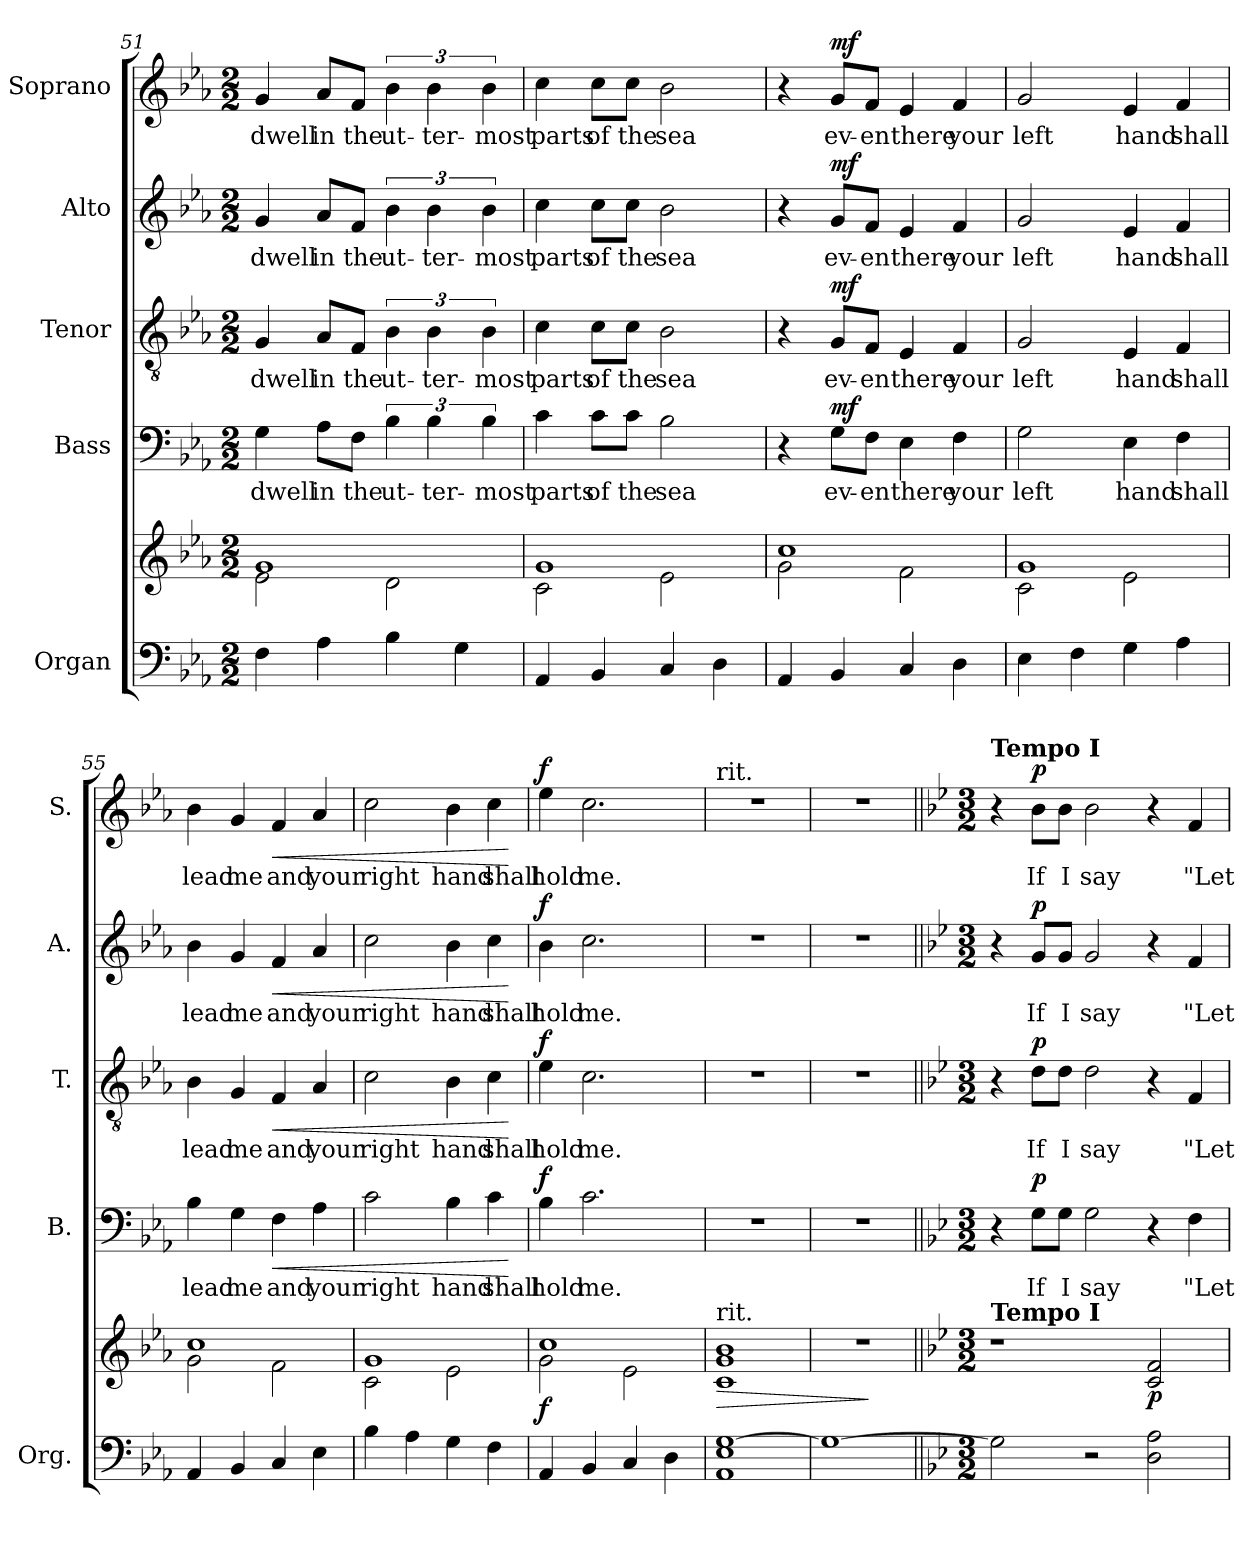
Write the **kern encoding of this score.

**kern	**kern	**dynam	**kern	**text	**dynam	**kern	**text	**dynam	**kern	**text	**dynam	**kern	**text	**dynam
*part5	*part5	*part5	*part4	*part4	*part4	*part3	*part3	*part3	*part2	*part2	*part2	*part1	*part1	*part1
*staff6	*staff5	*staff5/6	*staff4	*staff4	*staff4	*staff3	*staff3	*staff3	*staff2	*staff2	*staff2	*staff1	*staff1	*staff1
*I"Organ	*	*	*I"Bass	*	*	*I"Tenor	*	*	*I"Alto	*	*	*I"Soprano	*	*
*I'Org.	*	*	*I'B.	*	*	*I'T.	*	*	*I'A.	*	*	*I'S.	*	*
*clefF4	*clefG2	*	*clefF4	*	*	*clefGv2	*	*	*clefG2	*	*	*clefG2	*	*
*k[b-e-a-]	*k[b-e-a-]	*	*k[b-e-a-]	*	*	*k[b-e-a-]	*	*	*k[b-e-a-]	*	*	*k[b-e-a-]	*	*
*M2/2	*M2/2	*	*M2/2	*	*	*M2/2	*	*	*M2/2	*	*	*M2/2	*	*
=51	=51	=51	=51	=51	=51	=51	=51	=51	=51	=51	=51	=51	=51	=51
*	*^	*	*	*	*	*	*	*	*	*	*	*	*	*
!	!	!	!	!	!LO:LY:b	!	!	!LO:LY:b	!	!	!LO:LY:b	!	!	!LO:LY:b	!
4F\	1g	2e-\	.	4G\	dwell	.	4G/	dwell	.	4g/	dwell	.	4g/	dwell	.
!	!	!	!	!	!LO:LY:b	!	!	!LO:LY:b	!	!	!LO:LY:b	!	!	!LO:LY:b	!
4A-\	.	.	.	8A-\L	in	.	8A-/L	in	.	8a-/L	in	.	8a-/L	in	.
!	!	!	!	!	!LO:LY:b	!	!	!LO:LY:b	!	!	!LO:LY:b	!	!	!LO:LY:b	!
.	.	.	.	8F\J	the	.	8F/J	the	.	8f/J	the	.	8f/J	the	.
!	!	!	!	!	!LO:LY:b	!	!	!LO:LY:b	!	!	!LO:LY:b	!	!	!LO:LY:b	!
4B-\	.	2d\	.	6B-\	ut-	.	6B-\	ut-	.	6b-\	ut-	.	6b-\	ut-	.
!	!	!	!	!	!LO:LY:b	!	!	!LO:LY:b	!	!	!LO:LY:b	!	!	!LO:LY:b	!
.	.	.	.	6B-\	-ter-	.	6B-\	-ter-	.	6b-\	-ter-	.	6b-\	-ter-	.
4G\	.	.	.	.	.	.	.	.	.	.	.	.	.	.	.
!	!	!	!	!	!LO:LY:b	!	!	!LO:LY:b	!	!	!LO:LY:b	!	!	!LO:LY:b	!
.	.	.	.	6B-\	-most	.	6B-\	-most	.	6b-\	-most	.	6b-\	-most	.
!!LO:LB:g=z
=52	=52	=52	=52	=52	=52	=52	=52	=52	=52	=52	=52	=52	=52	=52	=52
!	!	!	!	!	!LO:LY:b	!	!	!LO:LY:b	!	!	!LO:LY:b	!	!	!LO:LY:b	!
4AA-/	1g	2c\	.	4c\	parts	.	4c\	parts	.	4cc\	parts	.	4cc\	parts	.
!	!	!	!	!	!LO:LY:b	!	!	!LO:LY:b	!	!	!LO:LY:b	!	!	!LO:LY:b	!
4BB-/	.	.	.	8c\L	of	.	8c\L	of	.	8cc\L	of	.	8cc\L	of	.
!	!	!	!	!	!LO:LY:b	!	!	!LO:LY:b	!	!	!LO:LY:b	!	!	!LO:LY:b	!
.	.	.	.	8c\J	the	.	8c\J	the	.	8cc\J	the	.	8cc\J	the	.
!	!	!	!	!	!LO:LY:b	!	!	!LO:LY:b	!	!	!LO:LY:b	!	!	!LO:LY:b	!
4C/	.	2e-\	.	2B-\	sea	.	2B-\	sea	.	2b-\	sea	.	2b-\	sea	.
4D\	.	.	.	.	.	.	.	.	.	.	.	.	.	.	.
=53	=53	=53	=53	=53	=53	=53	=53	=53	=53	=53	=53	=53	=53	=53	=53
4AA-/	1cc	2g\	.	4r	.	.	4r	.	.	4r	.	.	4r	.	.
!	!	!	!	!	!LO:LY:b	!LO:DY:a	!	!LO:LY:b	!LO:DY:a	!	!LO:LY:b	!LO:DY:a	!	!LO:LY:b	!LO:DY:a
4BB-/	.	.	.	8G\L	ev-	mf	8G/L	ev-	mf	8g/L	ev-	mf	8g/L	ev-	mf
!	!	!	!	!	!LO:LY:b	!	!	!LO:LY:b	!	!	!LO:LY:b	!	!	!LO:LY:b	!
.	.	.	.	8F\J	-en	.	8F/J	-en	.	8f/J	-en	.	8f/J	-en	.
!	!	!	!	!	!LO:LY:b	!	!	!LO:LY:b	!	!	!LO:LY:b	!	!	!LO:LY:b	!
4C/	.	2f\	.	4E-\	there	.	4E-/	there	.	4e-/	there	.	4e-/	there	.
!	!	!	!	!	!LO:LY:b	!	!	!LO:LY:b	!	!	!LO:LY:b	!	!	!LO:LY:b	!
4D\	.	.	.	4F\	your	.	4F/	your	.	4f/	your	.	4f/	your	.
=54	=54	=54	=54	=54	=54	=54	=54	=54	=54	=54	=54	=54	=54	=54	=54
!	!	!	!	!	!LO:LY:b	!	!	!LO:LY:b	!	!	!LO:LY:b	!	!	!LO:LY:b	!
4E-\	1g	2c\	.	2G\	left	.	2G/	left	.	2g/	left	.	2g/	left	.
4F\	.	.	.	.	.	.	.	.	.	.	.	.	.	.	.
!	!	!	!	!	!LO:LY:b	!	!	!LO:LY:b	!	!	!LO:LY:b	!	!	!LO:LY:b	!
4G\	.	2e-\	.	4E-\	hand	.	4E-/	hand	.	4e-/	hand	.	4e-/	hand	.
!	!	!	!	!	!LO:LY:b	!	!	!LO:LY:b	!	!	!LO:LY:b	!	!	!LO:LY:b	!
4A-\	.	.	.	4F\	shall	.	4F/	shall	.	4f/	shall	.	4f/	shall	.
=55	=55	=55	=55	=55	=55	=55	=55	=55	=55	=55	=55	=55	=55	=55	=55
!	!	!	!	!	!LO:LY:b	!	!	!LO:LY:b	!	!	!LO:LY:b	!	!	!LO:LY:b	!
4AA-/	1cc	2g\	.	4B-\	lead	.	4B-\	lead	.	4b-\	lead	.	4b-\	lead	.
!	!	!	!	!	!LO:LY:b	!	!	!LO:LY:b	!	!	!LO:LY:b	!	!	!LO:LY:b	!
4BB-/	.	.	.	4G\	me	.	4G/	me	.	4g/	me	.	4g/	me	.
!	!	!	!	!	!LO:LY:b	!LO:HP:b	!	!LO:LY:b	!LO:HP:b	!	!LO:LY:b	!LO:HP:b	!	!LO:LY:b	!LO:HP:b
4C/	.	2f\	.	4F\	and	<	4F/	and	<	4f/	and	<	4f/	and	<
!	!	!	!	!	!LO:LY:b	!	!	!LO:LY:b	!	!	!LO:LY:b	!	!	!LO:LY:b	!
4E-\	.	.	.	4A-\	your	.	4A-/	your	.	4a-/	your	.	4a-/	your	.
=56	=56	=56	=56	=56	=56	=56	=56	=56	=56	=56	=56	=56	=56	=56	=56
!	!	!	!	!	!LO:LY:b	!	!	!LO:LY:b	!	!	!LO:LY:b	!	!	!LO:LY:b	!
4B-\	1g	2c\	.	2c\	right	.	2c\	right	.	2cc\	right	.	2cc\	right	.
4A-\	.	.	.	.	.	.	.	.	.	.	.	.	.	.	.
!	!	!	!	!	!LO:LY:b	!	!	!LO:LY:b	!	!	!LO:LY:b	!	!	!LO:LY:b	!
4G\	.	2e-\	.	4B-\	hand	.	4B-\	hand	.	4b-\	hand	.	4b-\	hand	.
!	!	!	!	!	!LO:LY:b	!	!	!LO:LY:b	!	!	!LO:LY:b	!	!	!LO:LY:b	!
4F\	.	.	.	4c\	shall	.	4c\	shall	.	4cc\	shall	.	4cc\	shall	.
*	*v	*v	*	*	*	*	*	*	*	*	*	*	*	*	*
.	.	.	.	.	[	.	.	[	.	.	[	.	.	[
=57	=57	=57	=57	=57	=57	=57	=57	=57	=57	=57	=57	=57	=57	=57
*	*^	*	*	*	*	*	*	*	*	*	*	*	*	*
!	!	!	!LO:DY:b	!	!LO:LY:b	!LO:DY:a	!	!LO:LY:b	!LO:DY:a	!	!LO:LY:b	!LO:DY:a	!	!LO:LY:b	!LO:DY:a
4AA-/	1cc	2g\	f	4B-\	hold	f	4e-\	hold	f	4b-\	hold	f	4ee-\	hold	f
!	!	!	!	!	!LO:LY:b	!	!	!LO:LY:b	!	!	!LO:LY:b	!	!	!LO:LY:b	!
4BB-/	.	.	.	2.c\	me.	.	2.c\	me.	.	2.cc\	me.	.	2.cc\	me.	.
4C/	.	2e-\	.	.	.	.	.	.	.	.	.	.	.	.	.
4D\	.	.	.	.	.	.	.	.	.	.	.	.	.	.	.
*	*v	*v	*	*	*	*	*	*	*	*	*	*	*	*	*
=58	=58	=58	=58	=58	=58	=58	=58	=58	=58	=58	=58	=58	=58	=58
!	!	!	!	!	!	!	!	!	!	!	!	!LO:TX:t=rit.	!	!
!	!LO:TX:t=rit.	!	!	!	!	!	!	!	!	!	!	!	!	!
!	!	!LO:HP:b	!	!	!	!	!	!	!	!	!	!	!	!
1AA- 1E- [1G	1c 1g 1b-	>	1r	.	.	1r	.	.	1r	.	.	1r	.	.
!!LO:PB:g=z
=59	=59	=59	=59	=59	=59	=59	=59	=59	=59	=59	=59	=59	=59	=59
1G_	1r	.	1r	.	.	1r	.	.	1r	.	.	1r	.	.
.	.	]	.	.	.	.	.	.	.	.	.	.	.	.
=60||	=60||	=60||	=60||	=60||	=60||	=60||	=60||	=60||	=60||	=60||	=60||	=60||	=60||	=60||
*k[b-e-]	*k[b-e-]	*	*k[b-e-]	*	*	*k[b-e-]	*	*	*k[b-e-]	*	*	*k[b-e-]	*	*
*M3/2	*M3/2	*	*M3/2	*	*	*M3/2	*	*	*M3/2	*	*	*M3/2	*	*
!	!	!	!	!	!	!	!	!	!	!	!	!LO:TX:B:t=Tempo I	!	!
!	!LO:TX:B:t=Tempo I	!	!	!	!	!	!	!	!	!	!	!	!	!
2G\]	1r	.	4r	.	.	4r	.	.	4r	.	.	4r	.	.
!	!	!	!	!LO:LY:b	!LO:DY:a	!	!LO:LY:b	!LO:DY:a	!	!LO:LY:b	!LO:DY:a	!	!LO:LY:b	!LO:DY:a
.	.	.	8G\L	If	p	8d\L	If	p	8g/L	If	p	8b-\L	If	p
!	!	!	!	!LO:LY:b	!	!	!LO:LY:b	!	!	!LO:LY:b	!	!	!LO:LY:b	!
.	.	.	8G\J	I	.	8d\J	I	.	8g/J	I	.	8b-\J	I	.
!	!	!	!	!LO:LY:b	!	!	!LO:LY:b	!	!	!LO:LY:b	!	!	!LO:LY:b	!
2r	.	.	2G\	say	.	2d\	say	.	2g/	say	.	2b-\	say	.
!	!	!LO:DY:b	!	!	!	!	!	!	!	!	!	!	!	!
2D\ 2A\	2c/ 2f/	p	4r	.	.	4r	.	.	4r	.	.	4r	.	.
!	!	!	!	!LO:LY:b	!	!	!LO:LY:b	!	!	!LO:LY:b	!	!	!LO:LY:b	!
.	.	.	4F\	"Let	.	4F/	"Let	.	4f/	"Let	.	4f/	"Let	.
=	=	=	=	=	=	=	=	=	=	=	=	=	=	=
*-	*-	*-	*-	*-	*-	*-	*-	*-	*-	*-	*-	*-	*-	*-
